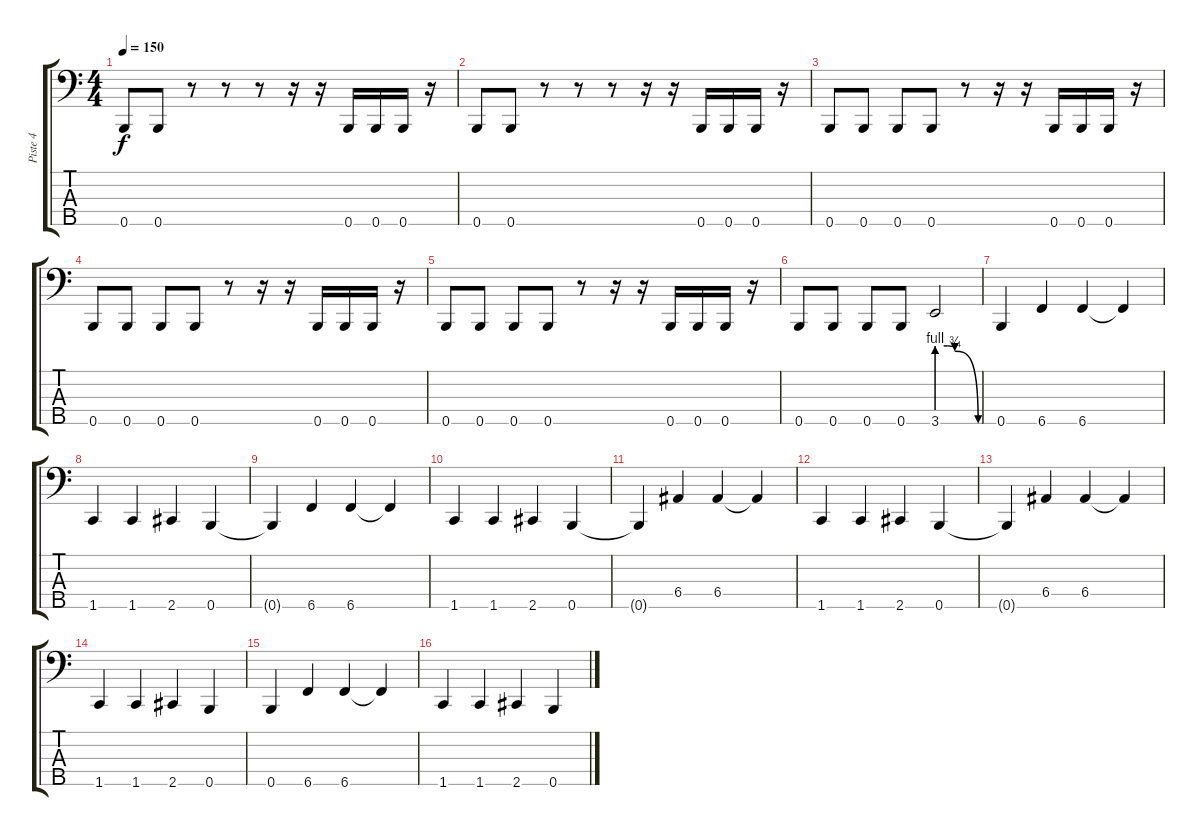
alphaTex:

\track ("Piste 4" "Piste 4") {instrument electricbassfinger}
\staff {score tabs}
\tuning (G2 D2 A1 E1 B0) {hide}
\ts (4 4)
\tempo 150
\clef f4
\ks c
0.5.8{dy f} 0.5.8 r.8 r.8 r.8 r.16 r.16 0.5.16 0.5.16 0.5.16 r.16 |
0.5.8 0.5.8 r.8 r.8 r.8 r.16 r.16 0.5.16 0.5.16 0.5.16 r.16 |
0.5.8 0.5.8 0.5.8 0.5.8 r.8 r.16 r.16 0.5.16 0.5.16 0.5.16 r.16 |
0.5.8 0.5.8 0.5.8 0.5.8 r.8 r.16 r.16 0.5.16 0.5.16 0.5.16 r.16 |
0.5.8 0.5.8 0.5.8 0.5.8 r.8 r.16 r.16 0.5.16 0.5.16 0.5.16 r.16 |
0.5.8 0.5.8 0.5.8 0.5.8 3.5{be (custom 0 4 15 4 26 3 60 0)}.2 |
0.5.4 6.5.4 6.5.4 6.5{t}.4 |
1.5.4 1.5.4 2.5.4 0.5.4 |
0.5{t}.4 6.5.4 6.5.4 6.5{t}.4 |
1.5.4 1.5.4 2.5.4 0.5.4 |
0.5{t}.4 6.4.4 6.4.4 6.4{t}.4 |
1.5.4 1.5.4 2.5.4 0.5.4 |
0.5{t}.4 6.4.4 6.4.4 6.4{t}.4 |
1.5.4 1.5.4 2.5.4 0.5.4 |
0.5.4 6.5.4 6.5.4 6.5{t}.4 |
1.5.4 1.5.4 2.5.4 0.5.4
